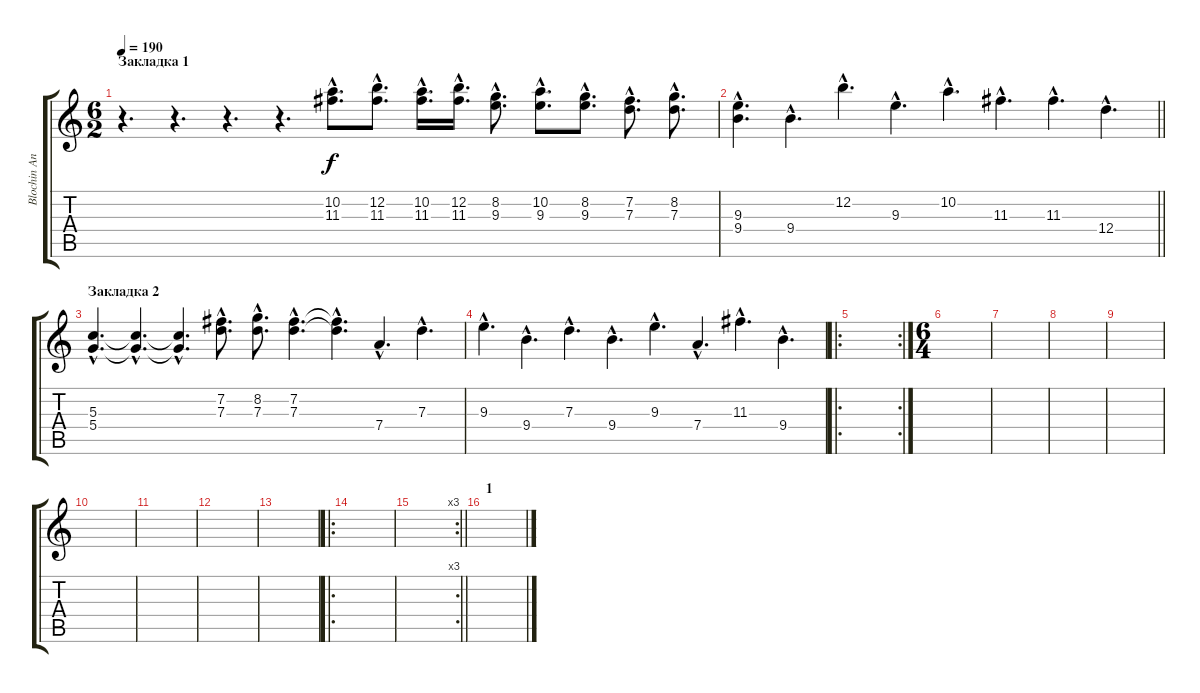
\track ("Blochin Anton acoustic guitar" "Blochin An") {instrument acousticguitarsteel}
\staff {score tabs}
\tuning (E4 B3 G3 D3 A2 E2) {hide}
\ts (6 2)
\section ("" "Закладка 1")
\tempo 190
\clef g2
\ks c
r.4{d dy f instrument acousticguitarsteel} r.4{d} r.4{d} r.4{d} (10.2{hac} 11.3{hac}).8{d} (12.2{hac} 11.3{hac}).8{d} (10.2{hac} 11.3{hac}).16{d} (12.2{hac} 11.3{hac}).16{d} (8.2{hac} 9.3{hac}).8{d} (10.2{hac} 9.3{hac}).8{d} (8.2{hac} 9.3{hac}).8{d} (7.2{hac} 7.3{hac}).8{d} (8.2{hac} 7.3{hac}).8{d} |
\barLineRight lightlight
(9.3{hac} 9.4{hac}).4{d} 9.4{hac}.4{d} 12.2{hac}.4{d} 9.3{hac}.4{d} 10.2{hac}.4{d} 11.3{hac}.4{d} 11.3{hac}.4{d} 12.4{hac}.4{d} |
\section ("" "Закладка 2")
(5.3{hac} 5.4{hac}).4{d} (5.3{hac t} 5.4{hac t}).4{d} (5.3{hac t} 5.4{hac t}).4{d} (7.2{hac} 7.3{hac}).8{d} (8.2{hac} 7.3{hac}).8{d} (7.2{hac} 7.3{hac}).4{d} (7.2{hac t} 7.3{hac t}).4{d} 7.4{hac}.4{d} 7.3{hac}.4{d} |
9.3{hac}.4{d} 9.4{hac}.4{d} 7.3{hac}.4{d} 9.4{hac}.4{d} 9.3{hac}.4{d} 7.4{hac}.4{d} 11.3{hac}.4{d} 9.4{hac}.4{d} |
\ro
\rc 2
|
\ts (6 4)
|
|
|
|
|
|
|
|
\ro
|
\rc 3
\barLineRight lightlight
|
\section ("" "1")
